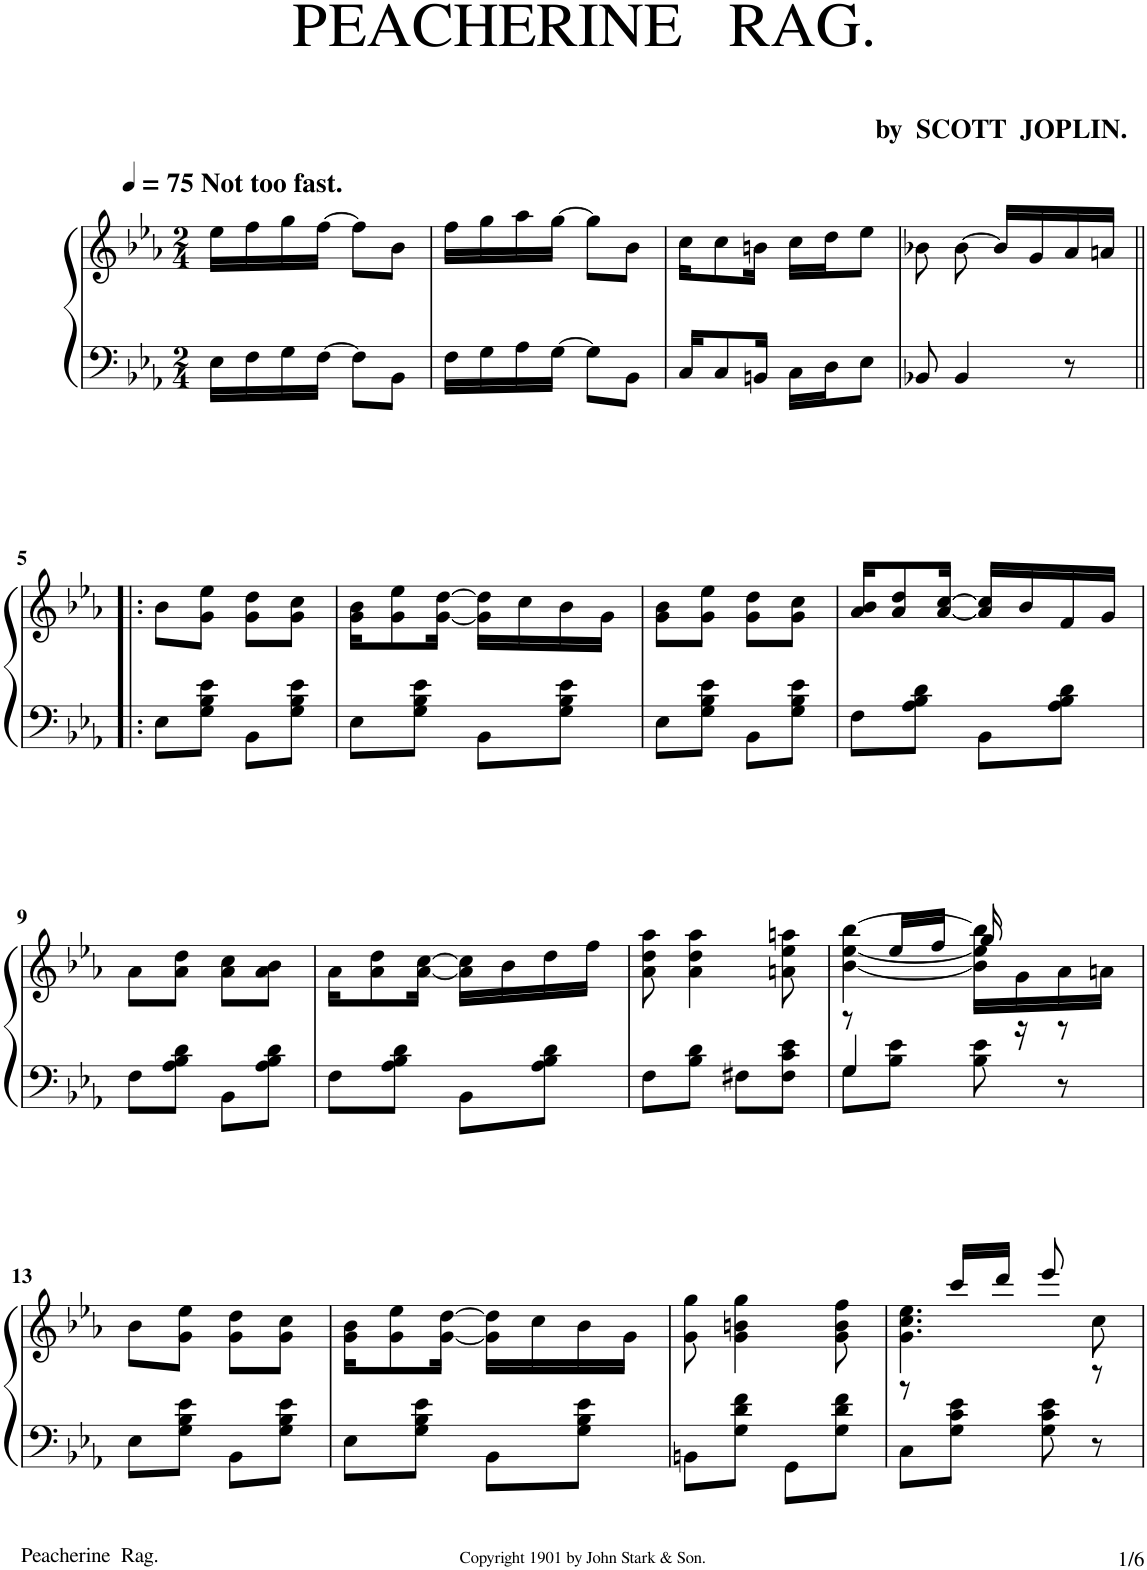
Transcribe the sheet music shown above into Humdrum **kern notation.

**kern	**kern
*part1	*part1
*staff2	*staff1
*I"Piano	*
*I'Pno.	*
*clefF4	*clefG2
*k[b-e-a-]	*k[b-e-a-]
*E-:	*E-:
*M2/4	*M2/4
*MM75	*MM75
=1	=1
!	!LO:TX:a:B:t=Not too fast.
16E-\LL	16ee-\LL
16F\	16ff\
16G\	16gg\
[16F\JJ	[16ff\JJ
8F\L]	8ff\L]
8BB-\J	8b-\J
=2	=2
16F\LL	16ff\LL
16G\	16gg\
16A-\	16aa-\
[16G\JJ	[16gg\JJ
8G\L]	8gg\L]
8BB-\J	8b-\J
=3	=3
16C/KL	16cc\KL
8C/	8cc\
16BBn/Jk	16bn\Jk
16C\LL	16cc\LL
16D\J	16dd\J
8E-\J	8ee-\J
=4	=4
8BB-X/	8b-X\
4BB-/	[8b-\
.	16b-/LL]
.	16g/
8r	16a-/
.	16an/JJ
!!LO:LB:g=z
=5!|:	=5!|:
8E-\L	8b-\L
8G\ 8B-\ 8e-\J	8g\ 8ee-\J
8BB-\L	8g\ 8dd\L
8G\ 8B-\ 8e-\J	8g\ 8cc\J
=6	=6
8E-\L	16g\ 16b-\KL
.	8g\ 8ee-\
8G\ 8B-\ 8e-\J	.
.	[16g\ [16dd\Jk
8BB-\L	16g\] 16dd\]LL
.	16cc\
8G\ 8B-\ 8e-\J	16b-\
.	16g\JJ
=7	=7
8E-\L	8g\ 8b-\L
8G\ 8B-\ 8e-\J	8g\ 8ee-\J
8BB-\L	8g\ 8dd\L
8G\ 8B-\ 8e-\J	8g\ 8cc\J
=8	=8
8F\L	16a-/ 16b-/KL
.	8a-/ 8dd/
8A-\ 8B-\ 8d\J	.
.	[16a-/ [16cc/Jk
8BB-\L	16a-/] 16cc/]LL
.	16b-/
8A-\ 8B-\ 8d\J	16f/
.	16g/JJ
!!LO:LB:g=z
=9	=9
8F\L	8a-\L
8A-\ 8B-\ 8d\J	8a-\ 8dd\J
8BB-\L	8a-\ 8cc\L
8A-\ 8B-\ 8d\J	8a-\ 8b-\J
=10	=10
8F\L	16a-\KL
.	8a-\ 8dd\
8A-\ 8B-\ 8d\J	.
.	[16a-\ [16cc\Jk
8BB-\L	16a-\] 16cc\]LL
.	16b-\
8A-\ 8B-\ 8d\J	16dd\
.	16ff\JJ
=11	=11
8F\L	8a-\ 8dd\ 8aa-\
8B-\ 8d\J	4a-\ 4dd\ 4aa-\
8F#X\L	.
8F#\ 8c\ 8e-\J	8an\ 8ee-\ 8aan\
=12	=12
*^	*^
8G\L	4G/	[4b-\ [4ee-\ [>4bb-\	8r
8B-\ 8e-\J	.	.	16ee-/LL
.	.	.	16ff/JJ
8B-\ 8e-\	8ryy	16b-\] 16ee-\] 16bb-\]LL	16gg/
.	.	16g\	16r
8r	8ryy	16a-\	8r
.	.	16an\JJ	.
*v	*v	*	*
*	*v	*v
!!LO:LB:g=z
=13	=13
8E-\L	8b-\L
8G\ 8B-\ 8e-\J	8g\ 8ee-\J
8BB-\L	8g\ 8dd\L
8G\ 8B-\ 8e-\J	8g\ 8cc\J
=14	=14
8E-\L	16g\ 16b-\KL
.	8g\ 8ee-\
8G\ 8B-\ 8e-\J	.
.	[16g\ [16dd\Jk
8BB-\L	16g\] 16dd\]LL
.	16cc\
8G\ 8B-\ 8e-\J	16b-\
.	16g\JJ
=15	=15
8BBn\L	8g\ 8gg\
8G\ 8d\ 8f\J	4g\ 4bn\ 4gg\
8GG\L	.
8G\ 8d\ 8f\J	8g\ 8b\ 8ff\
=16	=16
*	*^
8C\L	4.g\ 4.cc\ 4.ee-\	8r
8G\ 8c\ 8e-\J	.	16ccc/LL
.	.	16ddd/JJ
8G\ 8c\ 8e-\	.	8eee-/
8r	8cc\	8r
*	*v	*v
=	=
*-	*-
